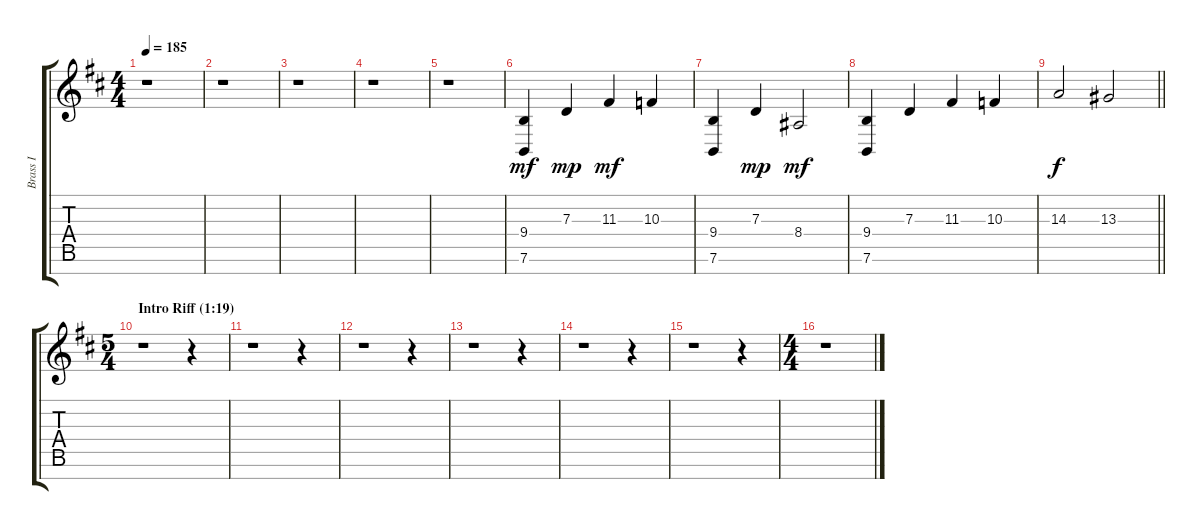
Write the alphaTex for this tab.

\track ("Brass I" "Brass I") {instrument trombone}
\staff {score tabs}
\tuning (E4 B3 G3 D3 A2 E2 B1) {hide}
\ts (4 4)
\tempo 185
\clef g2
\ks bminor
r.1{dy f} |
r.1 |
r.1 |
r.1 |
r.1 |
(9.4 7.6).4{dy mf volume 13 instrument brasssection} 7.3.4{dy mp} 11.3.4{dy mf} 10.3.4 |
(9.4 7.6).4 7.3.4{dy mp} 8.4.2{dy mf} |
(9.4 7.6).4 7.3.4 11.3.4 10.3.4 |
\barLineRight lightlight
14.3.2{dy f} 13.3.2 |
\ts (5 4)
\section ("" "Intro Riff (1:19)")
r.1 r.4 |
r.1 r.4 |
r.1 r.4 |
r.1 r.4 |
r.1 r.4 |
r.1 r.4 |
\ts (4 4)
r.1
